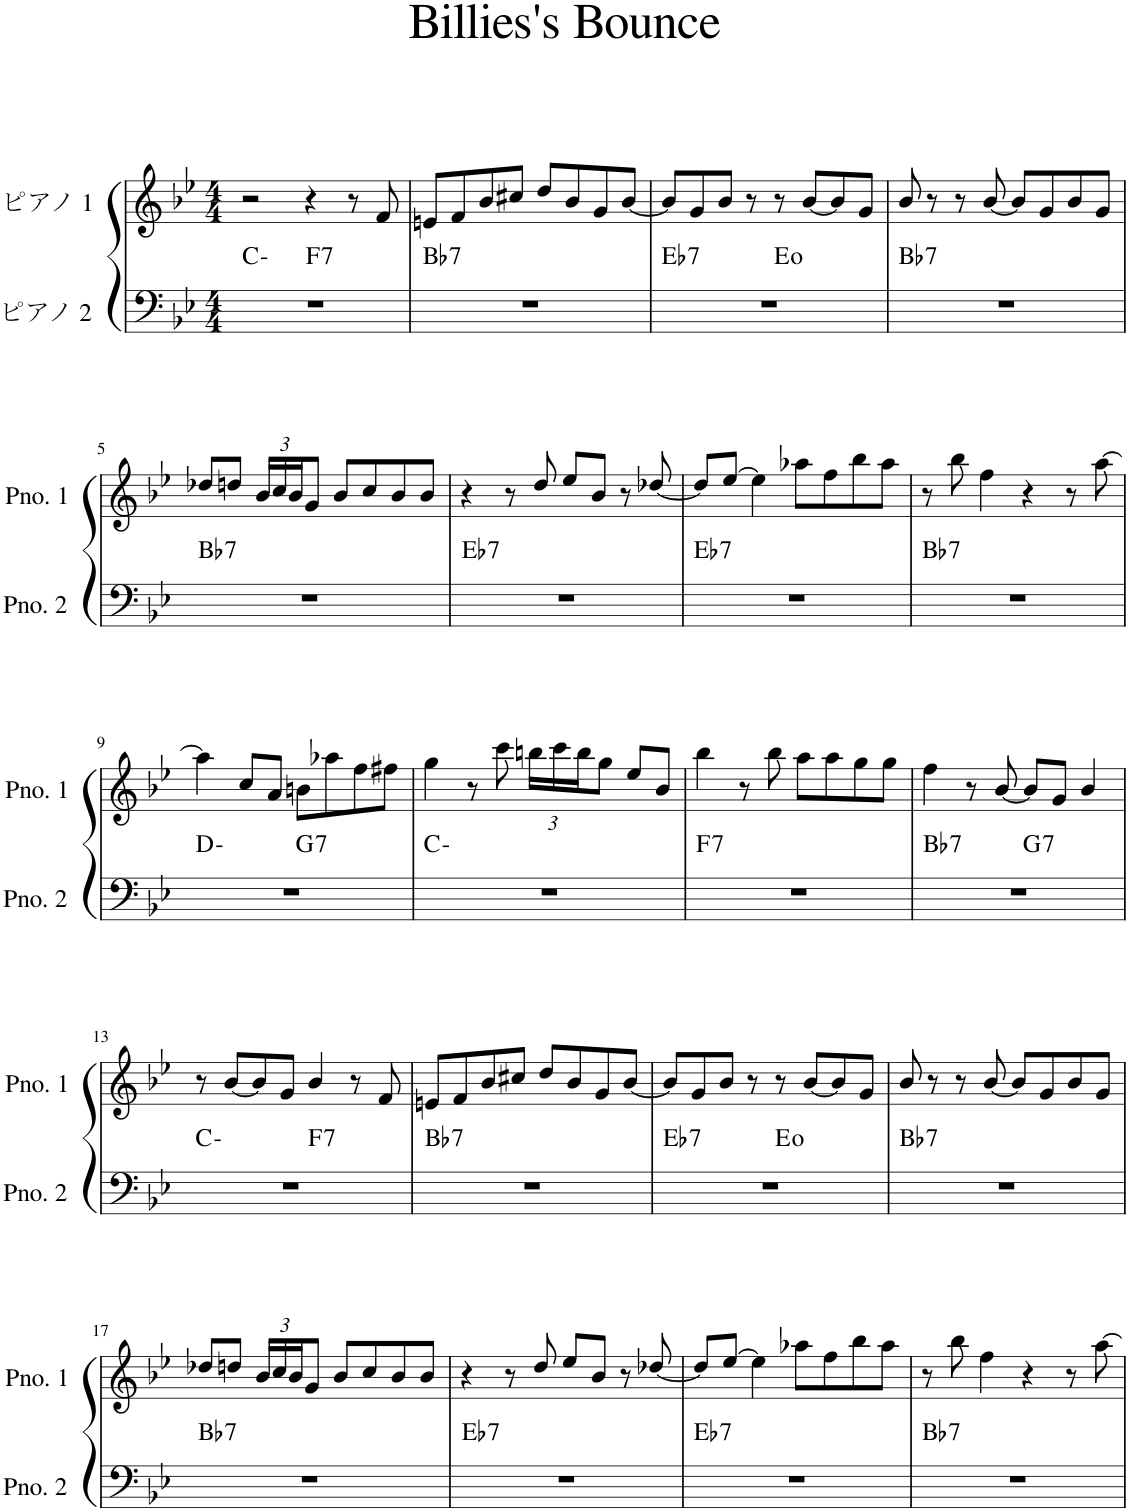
**kern	**harte	**kern
*part2	*part2	*part1
*staff2	*	*staff1
*I"ピアノ 2	*	*I"ピアノ 1
*clefF4	*	*clefG2
*k[b-e-]	*	*k[b-e-]
*M4/4	*	*M4/4
=1	=1	=1
*^	*	*
1r	2ryy	C:min	2r
!	!	!LO:H:kt=7	!
.	2ryy	F:7	4r
.	.	.	8r
.	.	.	8f/
=2	=2	=2	=2
!	!	!LO:H:kt=7	!
*v	*v	*	*
1r	Bb:7	8en/L
.	.	8f/
.	.	8b-/
.	.	8cc#X/J
.	.	8dd/L
.	.	8b-/
.	.	8g/
.	.	[8b-/J
=3	=3	=3
!	!LO:H:kt=7	!
*^	*	*
1r	2ryy	Eb:7	8b-/L]
.	.	.	8g/
.	.	.	8b-/J
.	.	.	8r
.	2ryy	E:dim	8r
.	.	.	[8b-/L
.	.	.	8b-/]
.	.	.	8g/J
=4	=4	=4	=4
!	!	!LO:H:kt=7	!
*v	*v	*	*
1r	Bb:7	8b-/
.	.	8r
.	.	8r
.	.	[8b-/
.	.	8b-/L]
.	.	8g/
.	.	8b-/
.	.	8g/J
!!LO:LB:g=z
=5	=5	=5
!	!LO:H:kt=7	!
1r	Bb:7	8dd-X/L
.	.	8ddn/J
*	*	*Xbrackettup
.	.	24b-/LL
.	.	24cc/
.	.	24b-/J
.	.	8g/J
.	.	8b-/L
.	.	8cc/
.	.	8b-/
.	.	8b-/J
=6	=6	=6
!	!LO:H:kt=7	!
1r	Eb:7	4r
.	.	8r
.	.	8dd/
.	.	8ee-/L
.	.	8b-/J
.	.	8r
.	.	[8dd-X/
=7	=7	=7
!	!LO:H:kt=7	!
1r	Eb:7	8dd-/L]
.	.	[8ee-/J
.	.	4ee-\]
.	.	8aa-X\L
.	.	8ff\
.	.	8bb-\
.	.	8aa-\J
=8	=8	=8
!	!LO:H:kt=7	!
1r	Bb:7	8r
.	.	8bb-\
.	.	4ff\
.	.	4r
.	.	8r
.	.	[8aa\
!!LO:LB:g=z
=9	=9	=9
*^	*	*
1r	2ryy	D:min	4aa\]
.	.	.	8cc/L
.	.	.	8a/J
!	!	!LO:H:kt=7	!
.	2ryy	G:7	8bn\L
.	.	.	8aa-X\
.	.	.	8ff\
.	.	.	8ff#X\J
*v	*v	*	*
=10	=10	=10
1r	C:min	4gg\
.	.	8r
.	.	8ccc\
.	.	24bbn\LL
.	.	24ccc\
.	.	24bb\J
.	.	8gg\J
.	.	8ee-/L
.	.	8b-/J
=11	=11	=11
!	!LO:H:kt=7	!
1r	F:7	4bb-\
.	.	8r
.	.	8bb-\
.	.	8aa\L
.	.	8aa\
.	.	8gg\
.	.	8gg\J
=12	=12	=12
!	!LO:H:kt=7	!
*^	*	*
1r	2ryy	Bb:7	4ff\
.	.	.	8r
.	.	.	[8b-/
!	!	!LO:H:kt=7	!
.	2ryy	G:7	8b-/L]
.	.	.	8g/J
.	.	.	4b-/
!!LO:LB:g=z
=13	=13	=13	=13
1r	2ryy	C:min	8r
.	.	.	[8b-/L
.	.	.	8b-/]
.	.	.	8g/J
!	!	!LO:H:kt=7	!
.	2ryy	F:7	4b-/
.	.	.	8r
.	.	.	8f/
=14	=14	=14	=14
!	!	!LO:H:kt=7	!
*v	*v	*	*
1r	Bb:7	8en/L
.	.	8f/
.	.	8b-/
.	.	8cc#X/J
.	.	8dd/L
.	.	8b-/
.	.	8g/
.	.	[8b-/J
=15	=15	=15
!	!LO:H:kt=7	!
*^	*	*
1r	2ryy	Eb:7	8b-/L]
.	.	.	8g/
.	.	.	8b-/J
.	.	.	8r
.	2ryy	E:dim	8r
.	.	.	[8b-/L
.	.	.	8b-/]
.	.	.	8g/J
=16	=16	=16	=16
!	!	!LO:H:kt=7	!
*v	*v	*	*
1r	Bb:7	8b-/
.	.	8r
.	.	8r
.	.	[8b-/
.	.	8b-/L]
.	.	8g/
.	.	8b-/
.	.	8g/J
!!LO:LB:g=z
=17	=17	=17
!	!LO:H:kt=7	!
1r	Bb:7	8dd-X/L
.	.	8ddn/J
.	.	24b-/LL
.	.	24cc/
.	.	24b-/J
.	.	8g/J
.	.	8b-/L
.	.	8cc/
.	.	8b-/
.	.	8b-/J
=18	=18	=18
!	!LO:H:kt=7	!
1r	Eb:7	4r
.	.	8r
.	.	8dd/
.	.	8ee-/L
.	.	8b-/J
.	.	8r
.	.	[8dd-X/
=19	=19	=19
!	!LO:H:kt=7	!
1r	Eb:7	8dd-/L]
.	.	[8ee-/J
.	.	4ee-\]
.	.	8aa-X\L
.	.	8ff\
.	.	8bb-\
.	.	8aa-\J
=20	=20	=20
!	!LO:H:kt=7	!
1r	Bb:7	8r
.	.	8bb-\
.	.	4ff\
.	.	4r
.	.	8r
.	.	[8aa\
=	=	=
*-	*-	*-
